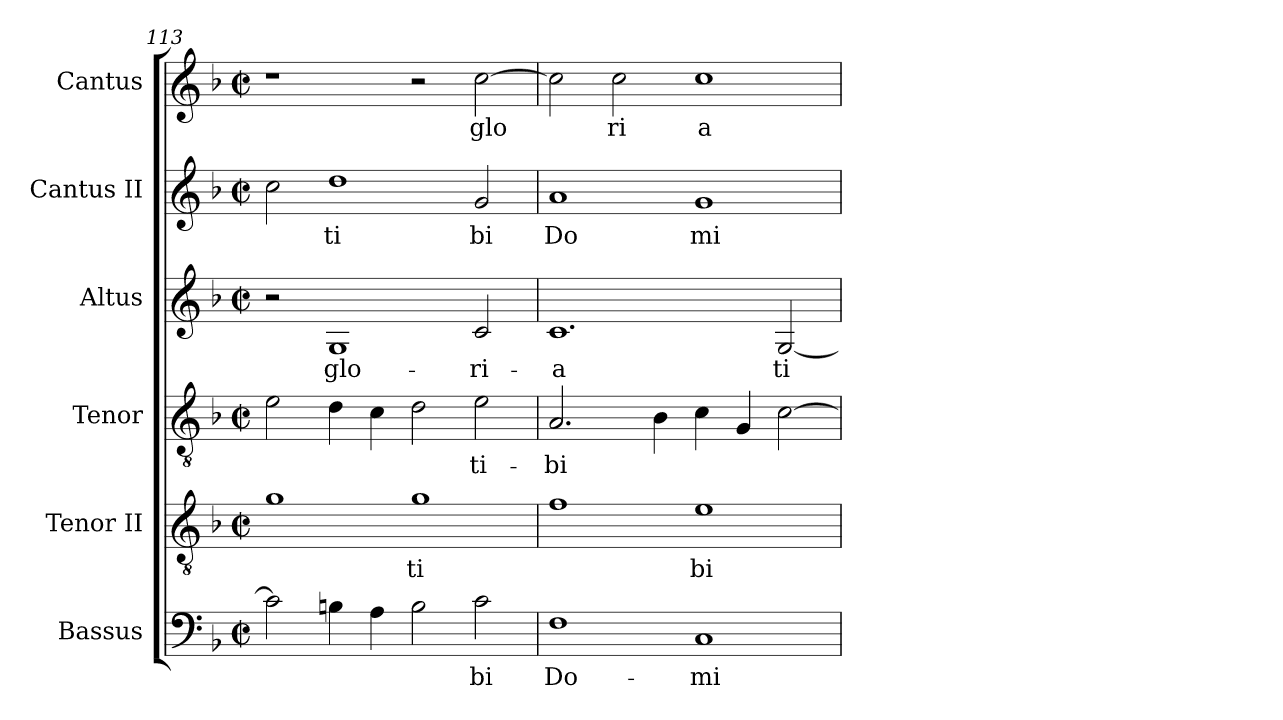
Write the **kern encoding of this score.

**kern	**text	**kern	**text	**kern	**text	**kern	**text	**kern	**text	**kern	**text
*part6	*part6	*part5	*part5	*part4	*part4	*part3	*part3	*part2	*part2	*part1	*part1
*staff6	*staff6	*staff5	*staff5	*staff4	*staff4	*staff3	*staff3	*staff2	*staff2	*staff1	*staff1
*I"Bassus	*	*I"Tenor II	*	*I"Tenor	*	*I"Altus	*	*I"Cantus II	*	*I"Cantus	*
*I'Bassus	*	*	*	*I'Tenor	*	*I'Altus	*	*I'Cantus II	*	*	*
*clefF4	*	*clefGv2	*	*clefGv2	*	*clefG2	*	*clefG2	*	*clefG2	*
*k[b-]	*	*k[b-]	*	*k[b-]	*	*k[b-]	*	*k[b-]	*	*k[b-]	*
*F:	*	*F:	*	*F:	*	*F:	*	*F:	*	*F:	*
*M2/2	*	*M2/2	*	*M2/2	*	*M2/2	*	*M2/2	*	*M2/2	*
*met(c|)	*	*met(c|)	*	*met(c|)	*	*met(c|)	*	*met(c|)	*	*met(c|)	*
=113	=113	=113	=113	=113	=113	=113	=113	=113	=113	=113	=113
2c\]	.	1g	.	2e\	.	2r	.	2cc\	.	1r	.
!	!	!	!	!	!	!	!LO:LY:b:cj	!	!LO:LY:b:cj	!	!
4Bn\	.	.	.	4d\	.	1G	glo-	1dd	ti	.	.
4A\	.	.	.	4c\	.	.	.	.	.	.	.
!	!	!	!LO:LY:b:cj	!	!	!	!	!	!	!	!
2B\	.	1g	ti	2d\	.	.	.	.	.	2r	.
!	!LO:LY:b:cj	!	!	!	!LO:LY:b:cj	!	!LO:LY:b:cj	!	!LO:LY:b:cj	!	!LO:LY:b
2c\	-bi	.	.	2e\	ti-	2c/	-ri-	2g/	bi	[>2cc\	glo
=114	=114	=114	=114	=114	=114	=114	=114	=114	=114	=114	=114
!	!LO:LY:b:cj	!	!	!	!LO:LY:b:cj	!	!LO:LY:b:cj	!	!LO:LY:b:cj	!	!
1F	Do-	1f	.	2.A/	-bi	1.c	-a	1a	Do	2cc\]	.
!	!	!	!	!	!	!	!	!	!	!	!LO:LY:b:cj
.	.	.	.	.	.	.	.	.	.	2cc\	ri
.	.	.	.	4B-\	.	.	.	.	.	.	.
!	!LO:LY:b:cj	!	!LO:LY:b:cj	!	!	!	!	!	!LO:LY:b:cj	!	!LO:LY:b:cj
1C	-mi-	1e	bi	4c\	.	.	.	1g	mi	1cc	a
.	.	.	.	4G/	.	.	.	.	.	.	.
!	!	!	!	!	!	!	!LO:LY:b:cj	!	!	!	!
.	.	.	.	[>2c\	.	[<2G/	ti-	.	.	.	.
=	=	=	=	=	=	=	=	=	=	=	=
*-	*-	*-	*-	*-	*-	*-	*-	*-	*-	*-	*-
